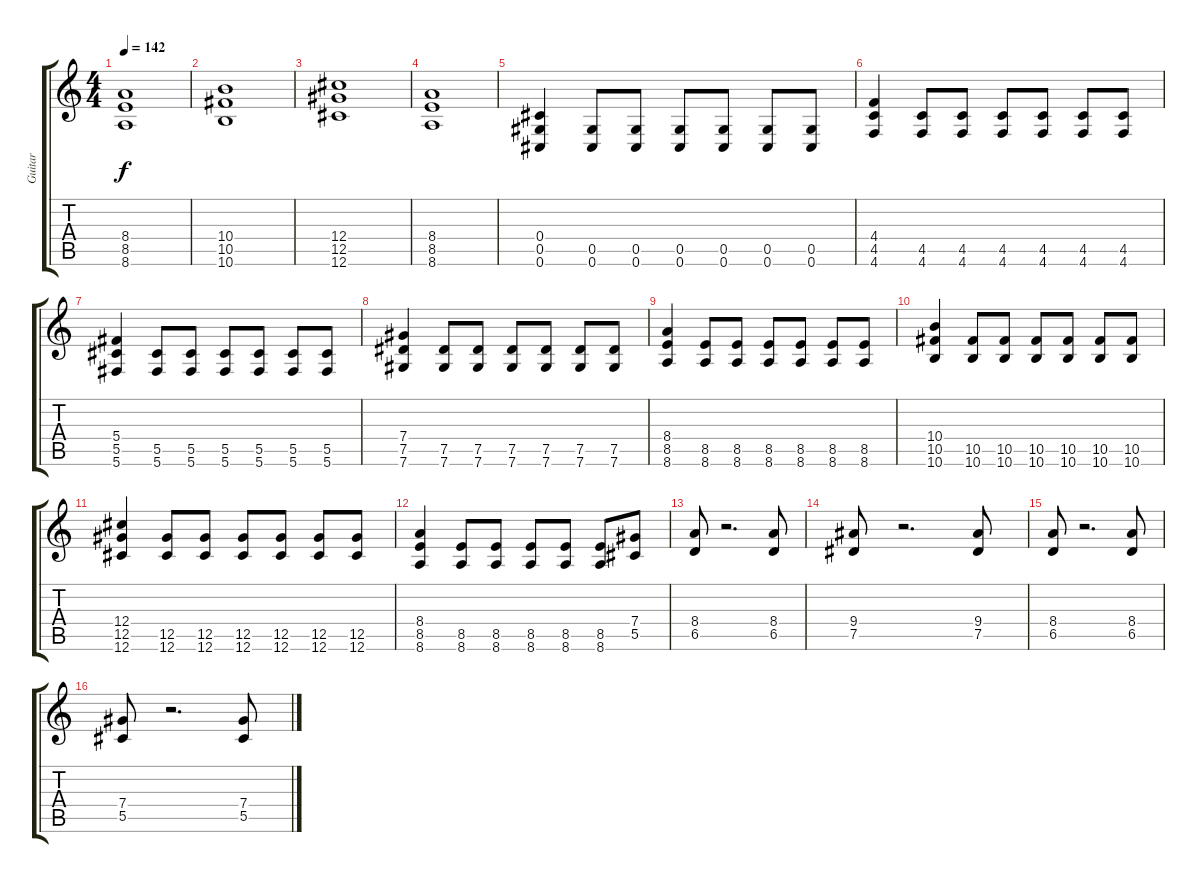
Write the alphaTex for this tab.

\track ("Guitar" "Guitar") {instrument distortionguitar}
\staff {score tabs}
\tuning (Eb4 Bb3 Gb3 Db3 Ab2 Db2) {hide}
\ts (4 4)
\tempo 142
\clef g2
\ks c
(8.4 8.5 8.6).1{dy f} |
(10.4 10.5 10.6).1 |
(12.4 12.5 12.6).1 |
(8.4 8.5 8.6).1 |
(0.4 0.5 0.6).4 (0.5 0.6).8 (0.5 0.6).8 (0.5 0.6).8 (0.5 0.6).8 (0.5 0.6).8 (0.5 0.6).8 |
(4.4 4.5 4.6).4 (4.5 4.6).8 (4.5 4.6).8 (4.5 4.6).8 (4.5 4.6).8 (4.5 4.6).8 (4.5 4.6).8 |
(5.4 5.5 5.6).4 (5.5 5.6).8 (5.5 5.6).8 (5.5 5.6).8 (5.5 5.6).8 (5.5 5.6).8 (5.5 5.6).8 |
(7.4 7.5 7.6).4 (7.5 7.6).8 (7.5 7.6).8 (7.5 7.6).8 (7.5 7.6).8 (7.5 7.6).8 (7.5 7.6).8 |
(8.4 8.5 8.6).4 (8.5 8.6).8 (8.5 8.6).8 (8.5 8.6).8 (8.5 8.6).8 (8.5 8.6).8 (8.5 8.6).8 |
(10.4 10.5 10.6).4 (10.5 10.6).8 (10.5 10.6).8 (10.5 10.6).8 (10.5 10.6).8 (10.5 10.6).8 (10.5 10.6).8 |
(12.4 12.5 12.6).4 (12.5 12.6).8 (12.5 12.6).8 (12.5 12.6).8 (12.5 12.6).8 (12.5 12.6).8 (12.5 12.6).8 |
(8.4 8.5 8.6).4 (8.5 8.6).8 (8.5 8.6).8 (8.5 8.6).8 (8.5 8.6).8 (8.5 8.6).8 (7.4 5.5).8{volume 13 instrument overdrivenguitar} |
(8.4 6.5).8 r.2{d} (8.4 6.5).8 |
(9.4 7.5).8 r.2{d} (9.4 7.5).8 |
(8.4 6.5).8 r.2{d} (8.4 6.5).8 |
(7.4 5.5).8 r.2{d} (7.4 5.5).8
